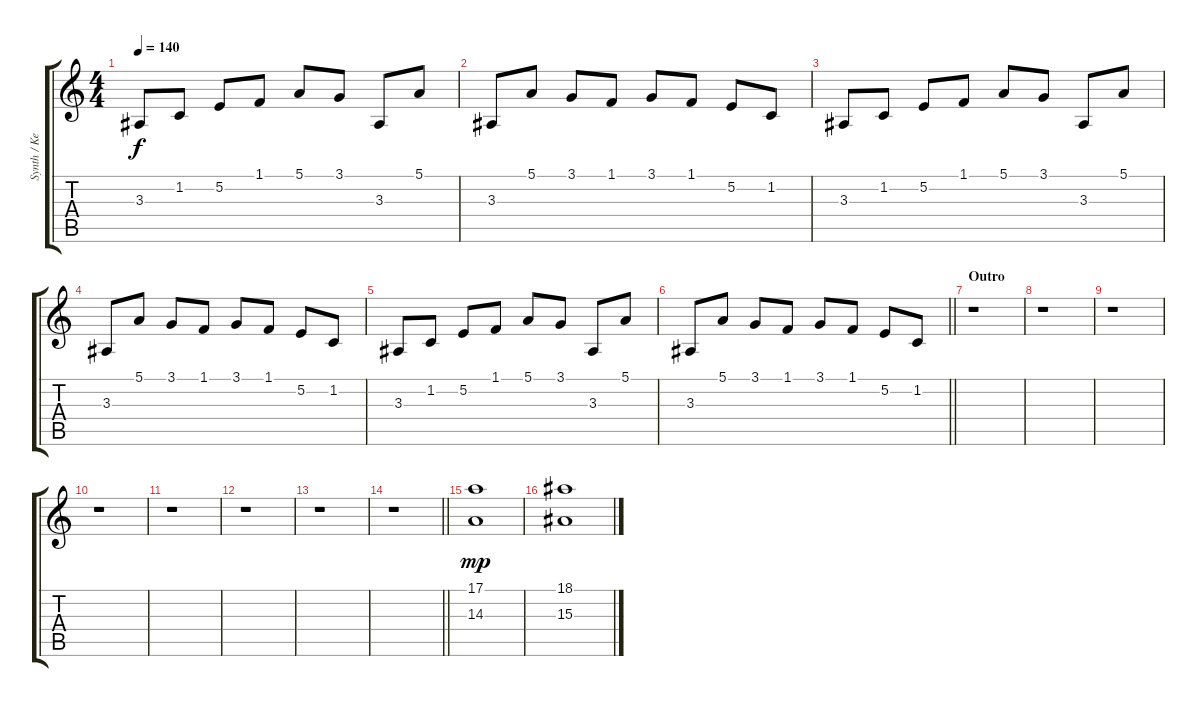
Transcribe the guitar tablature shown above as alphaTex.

\track ("Synth / Keyboard" "Synth / Ke") {instrument choiraahs}
\staff {score tabs}
\tuning (E4 B3 G3 D3 A2 D2) {hide}
\ts (4 4)
\tempo 140
\clef g2
\ks c
3.3.8{dy f} 1.2.8 5.2.8 1.1.8 5.1.8 3.1.8 3.3.8 5.1.8 |
3.3.8 5.1.8 3.1.8 1.1.8 3.1.8 1.1.8 5.2.8 1.2.8 |
3.3.8 1.2.8 5.2.8 1.1.8 5.1.8 3.1.8 3.3.8 5.1.8 |
3.3.8 5.1.8 3.1.8 1.1.8 3.1.8 1.1.8 5.2.8 1.2.8 |
3.3.8 1.2.8 5.2.8 1.1.8 5.1.8 3.1.8 3.3.8 5.1.8 |
\barLineRight lightlight
3.3.8 5.1.8 3.1.8 1.1.8 3.1.8 1.1.8 5.2.8 1.2.8 |
\section ("" "Outro")
r.1 |
r.1 |
r.1 |
r.1 |
r.1 |
r.1 |
r.1 |
\barLineRight lightlight
r.1 |
(17.1 14.3).1{dy mp instrument synthstrings1} |
(18.1 15.3).1
